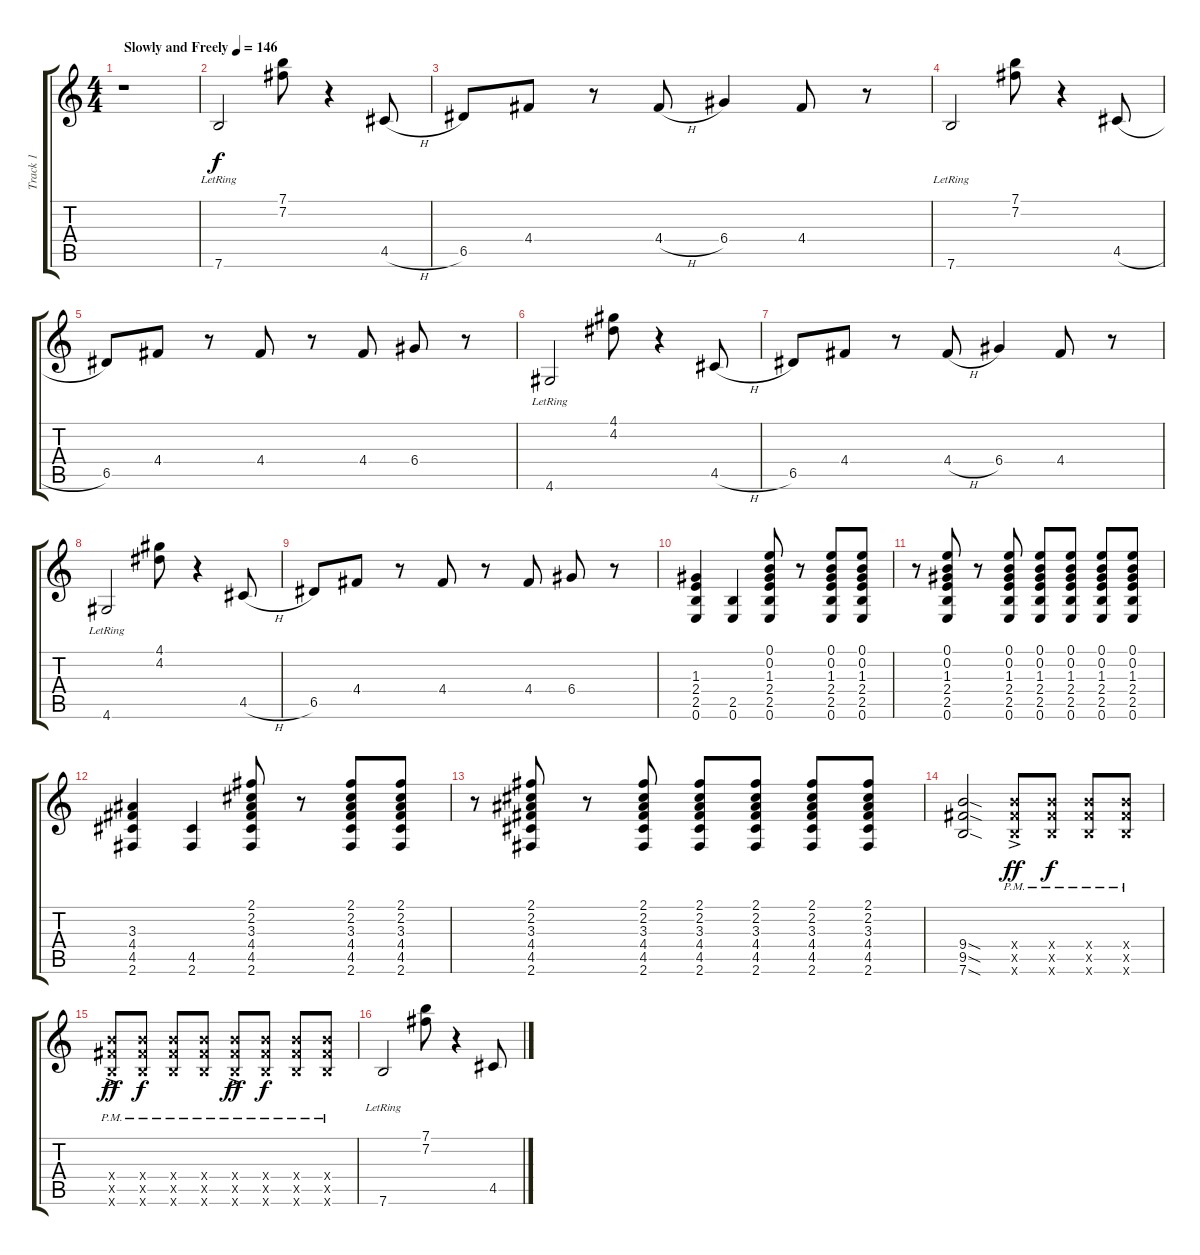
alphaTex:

\track ("Track 1" "Track 1") {instrument acousticguitarsteel}
\staff {score tabs}
\tuning (E4 B3 G3 D3 A2 E2) {hide}
\ts (4 4)
\tempo (146 "Slowly and Freely")
\clef g2
\ks c
r.1{dy f instrument acousticguitarsteel} |
7.6{lr}.2 (7.1 7.2).8 r.4 4.5{h}.8 |
6.5.8 4.4.8 r.8 4.4{h}.8 6.4.4 4.4.8 r.8 |
7.6{lr}.2 (7.1 7.2).8 r.4 4.5{h}.8 |
6.5.8 4.4.8 r.8 4.4.8 r.8 4.4.8 6.4.8 r.8 |
4.6{lr}.2 (4.1 4.2).8 r.4 4.5{h}.8 |
6.5.8 4.4.8 r.8 4.4{h}.8 6.4.4 4.4.8 r.8 |
4.6{lr}.2 (4.1 4.2).8 r.4 4.5{h}.8 |
6.5.8 4.4.8 r.8 4.4.8 r.8 4.4.8 6.4.8 r.8 |
(1.3 2.4 2.5 0.6).4 (2.5 0.6).4 (0.1 0.2 1.3 2.4 2.5 0.6).8 r.8 (0.1 0.2 1.3 2.4 2.5 0.6).8 (0.1 0.2 1.3 2.4 2.5 0.6).8 |
r.8 (0.1 0.2 1.3 2.4 2.5 0.6).8 r.8 (0.1 0.2 1.3 2.4 2.5 0.6).8 (0.1 0.2 1.3 2.4 2.5 0.6).8 (0.1 0.2 1.3 2.4 2.5 0.6).8 (0.1 0.2 1.3 2.4 2.5 0.6).8 (0.1 0.2 1.3 2.4 2.5 0.6).8 |
(3.3 4.4 4.5 2.6).4 (4.5 2.6).4 (2.1 2.2 3.3 4.4 4.5 2.6).8 r.8 (2.1 2.2 3.3 4.4 4.5 2.6).8 (2.1 2.2 3.3 4.4 4.5 2.6).8 |
r.8 (2.1 2.2 3.3 4.4 4.5 2.6).8 r.8 (2.1 2.2 3.3 4.4 4.5 2.6).8 (2.1 2.2 3.3 4.4 4.5 2.6).8 (2.1 2.2 3.3 4.4 4.5 2.6).8 (2.1 2.2 3.3 4.4 4.5 2.6).8 (2.1 2.2 3.3 4.4 4.5 2.6).8 |
(9.4{sod} 9.5{sod} 7.6{sod}).2 (9.4{ac pm x} 9.5{ac pm x} 7.6{ac pm x}).8{dy ff} (9.4{pm x} 9.5{pm x} 7.6{pm x}).8{dy f} (9.4{pm x} 9.5{pm x} 7.6{pm x}).8 (9.4{pm x} 9.5{pm x} 7.6{pm x}).8 |
(9.4{ac pm x} 9.5{ac pm x} 7.6{ac pm x}).8{dy ff} (9.4{pm x} 9.5{pm x} 7.6{pm x}).8{dy f} (9.4{pm x} 9.5{pm x} 7.6{pm x}).8 (9.4{pm x} 9.5{pm x} 7.6{pm x}).8 (9.4{ac pm x} 9.5{ac pm x} 7.6{ac pm x}).8{dy ff} (9.4{pm x} 9.5{pm x} 7.6{pm x}).8{dy f} (9.4{pm x} 9.5{pm x} 7.6{pm x}).8 (9.4{pm x} 9.5{pm x} 7.6{pm x}).8 |
7.6{lr}.2 (7.1 7.2).8 r.4 4.5{h}.8
